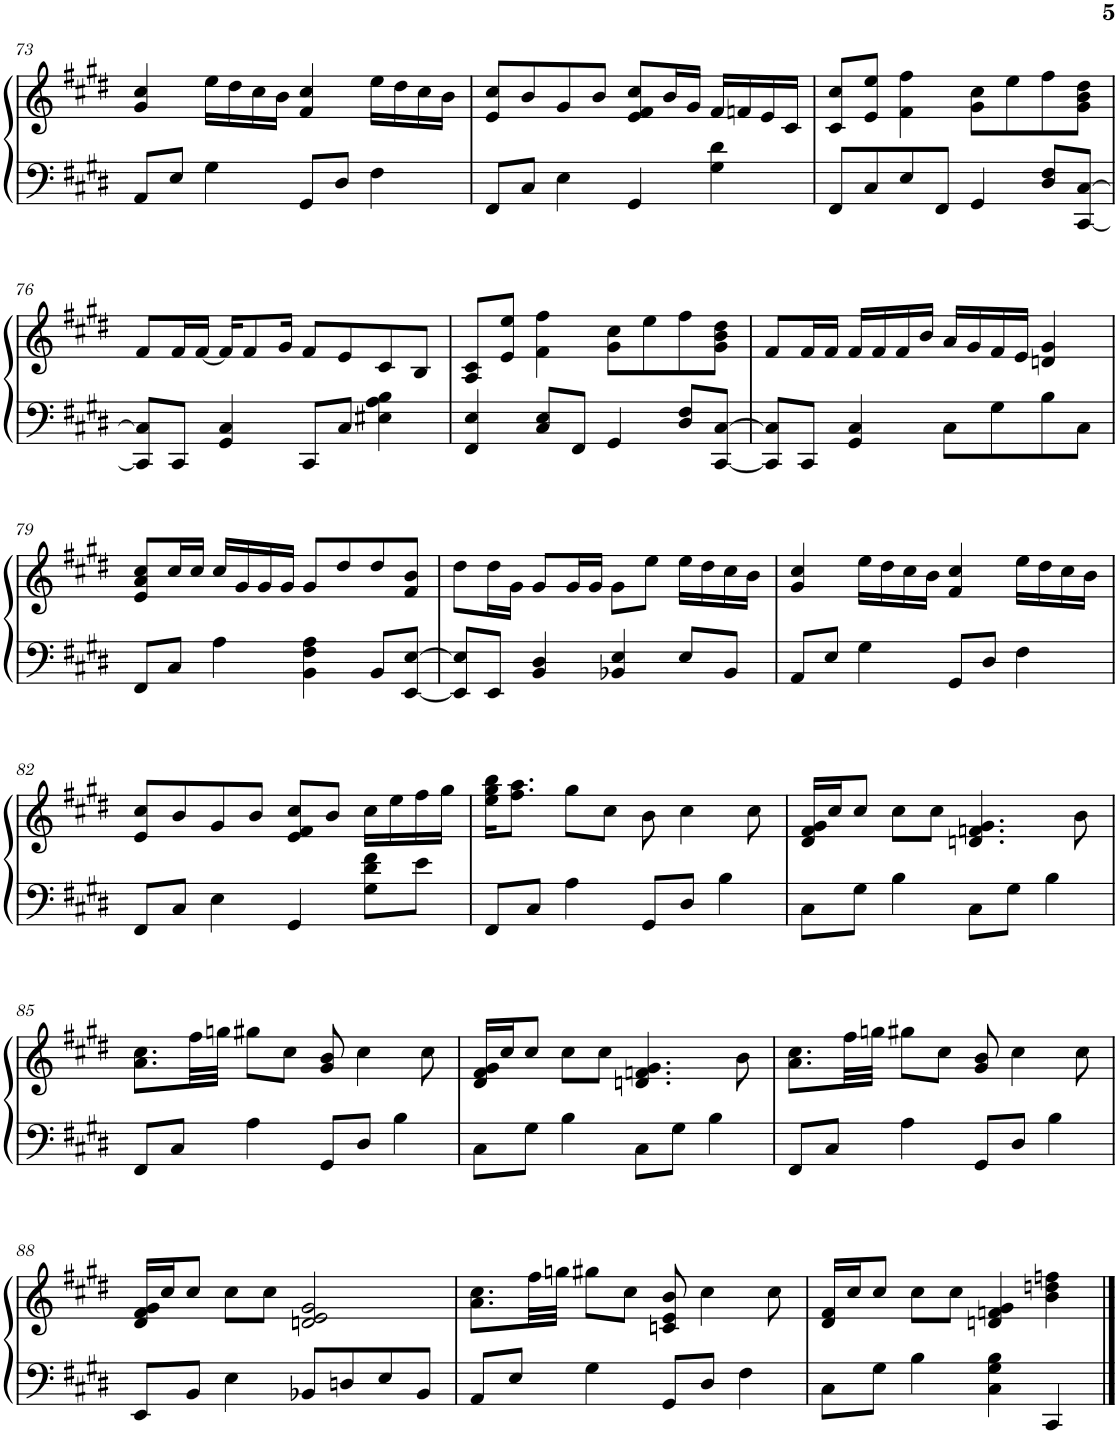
**kern	**kern
*part1	*part1
*staff2	*staff1
*I"Grand Piano	*
*I'Pno.	*
!!LO:PB:g=z
*clefF4	*clefG2
*k[f#c#g#d#]	*k[f#c#g#d#]
*M4/4	*M4/4
=73	=73
8AA/L	4g#/ 4cc#/
8E/J	.
4G#\	16ee\LL
.	16dd#\
.	16cc#\
.	16b\JJ
8GG#/L	4f#/ 4cc#/
8D#/J	.
4F#\	16ee\LL
.	16dd#\
.	16cc#\
.	16b\JJ
=74	=74
8FF#/L	8e/ 8cc#/L
8C#/J	8b/
4E\	8g#/
.	8b/J
4GG#/	8e/ 8f#/ 8cc#/L
.	16b/L
.	16g#/JJ
4G#\ 4d#\	16f#/LL
.	16fn/
.	16e/
.	16c#/JJ
=75	=75
8FF#/L	8c#/ 8cc#/L
8C#/	8e/ 8ee/J
8E/	4f#\ 4ff#\
8FF#/J	.
4GG#/	8g#\ 8cc#\L
.	8ee\
8D#/ 8F#/L	8ff#\
[8CC#/ [8C#/J	8g#\ 8b\ 8dd#\J
!!LO:LB:g=z
=76	=76
8CC#/] 8C#/]L	8f#/L
8CC#/J	16f#/L
.	[16f#/JJ
4GG#/ 4C#/	16f#/KL]
.	8f#/
.	16g#/Jk
8CC#/L	8f#/L
8C#/J	8e/
4E#X\ 4A\ 4B\	8c#/
.	8B/J
=77	=77
4FF#/ 4E/	8A/ 8c#/L
.	8e/ 8ee/J
8C#/ 8E/L	4f#\ 4ff#\
8FF#/J	.
4GG#/	8g#\ 8cc#\L
.	8ee\
8D#/ 8F#/L	8ff#\
[8CC#/ [8C#/J	8g#\ 8b\ 8dd#\J
=78	=78
8CC#/] 8C#/]L	8f#/L
8CC#/J	16f#/L
.	16f#/JJ
4GG#/ 4C#/	16f#/LL
.	16f#/
.	16f#/
.	16b/JJ
8C#\L	16a/LL
.	16g#/
8G#\	16f#/
.	16e/JJ
8B\	4dn/ 4g#/
8C#\J	.
!!LO:LB:g=z
=79	=79
8FF#/L	8e/ 8a/ 8cc#/L
8C#/J	16cc#/L
.	16cc#/JJ
4A\	16cc#/LL
.	16g#/
.	16g#/
.	16g#/JJ
4BB\ 4F#\ 4A\	8g#/L
.	8dd#/
8BB/L	8dd#/
[8EE/ [8E/J	8f#/ 8b/J
=80	=80
8EE/] 8E/]L	8dd#\L
8EE/J	16dd#\L
.	16g#\JJ
4BB/ 4D#/	8g#/L
.	16g#/L
.	16g#/JJ
4BB-X/ 4E/	8g#\L
.	8ee\J
8E/L	16ee\LL
.	16dd#\
8BB-/J	16cc#\
.	16b\JJ
=81	=81
8AA/L	4g#/ 4cc#/
8E/J	.
4G#\	16ee\LL
.	16dd#\
.	16cc#\
.	16b\JJ
8GG#/L	4f#/ 4cc#/
8D#/J	.
4F#\	16ee\LL
.	16dd#\
.	16cc#\
.	16b\JJ
!!LO:LB:g=z
=82	=82
8FF#/L	8e/ 8cc#/L
8C#/J	8b/
4E\	8g#/
.	8b/J
4GG#/	8e/ 8f#/ 8cc#/L
.	8b/J
8G#\ 8d#\ 8f#\L	16cc#\LL
.	16ee\
8e\J	16ff#\
.	16gg#\JJ
=83	=83
8FF#/L	16ee\ 16gg#\ 16bb\KL
.	8.ff#\ 8.aa\J
8C#/J	.
4A\	8gg#\L
.	8cc#\J
8GG#/L	8b\
8D#/J	4cc#\
4B\	.
.	8cc#\
=84	=84
8C#\L	16d#/ 16f#/ 16g#/LL
.	16cc#/J
8G#\J	8cc#/J
4B\	8cc#\L
.	8cc#\J
8C#\L	4.dn/ 4.fn/ 4.g#/
8G#\J	.
4B\	.
.	8b\
!!LO:LB:g=z
=85	=85
8FF#/L	8.a\ 8.cc#\L
8C#/J	.
.	32ff#\LL
.	32ggn\JJJ
4A\	8gg#X\L
.	8cc#\J
8GG#/L	8g#/ 8b/
8D#/J	4cc#\
4B\	.
.	8cc#\
=86	=86
8C#\L	16d#/ 16f#/ 16g#/LL
.	16cc#/J
8G#\J	8cc#/J
4B\	8cc#\L
.	8cc#\J
8C#\L	4.dn/ 4.fn/ 4.g#/
8G#\J	.
4B\	.
.	8b\
=87	=87
8FF#/L	8.a\ 8.cc#\L
8C#/J	.
.	32ff#\LL
.	32ggn\JJJ
4A\	8gg#X\L
.	8cc#\J
8GG#/L	8g#/ 8b/
8D#/J	4cc#\
4B\	.
.	8cc#\
!!LO:LB:g=z
=88	=88
8EE/L	16d#/ 16f#/ 16g#/LL
.	16cc#/J
8BB/J	8cc#/J
4E\	8cc#\L
.	8cc#\J
8BB-X/L	2dn/ 2e/ 2g#/
8Dn/	.
8E/	.
8BB-/J	.
=89	=89
8AA/L	8.a\ 8.cc#\L
8E/J	.
.	32ff#\LL
.	32ggn\JJJ
4G#\	8gg#X\L
.	8cc#\J
8GG#/L	8cn/ 8e/ 8b/
8D#/J	4cc#\
4F#\	.
.	8cc#\
=90	=90
8C#\L	16d#/ 16f#/LL
.	16cc#/J
8G#\J	8cc#/J
4B\	8cc#\L
.	8cc#\J
4C#\ 4G#\ 4B\	4dn/ 4fn/ 4g#/
4CC#/	4b\ 4ddn\ 4ffn\
==	==
*-	*-
